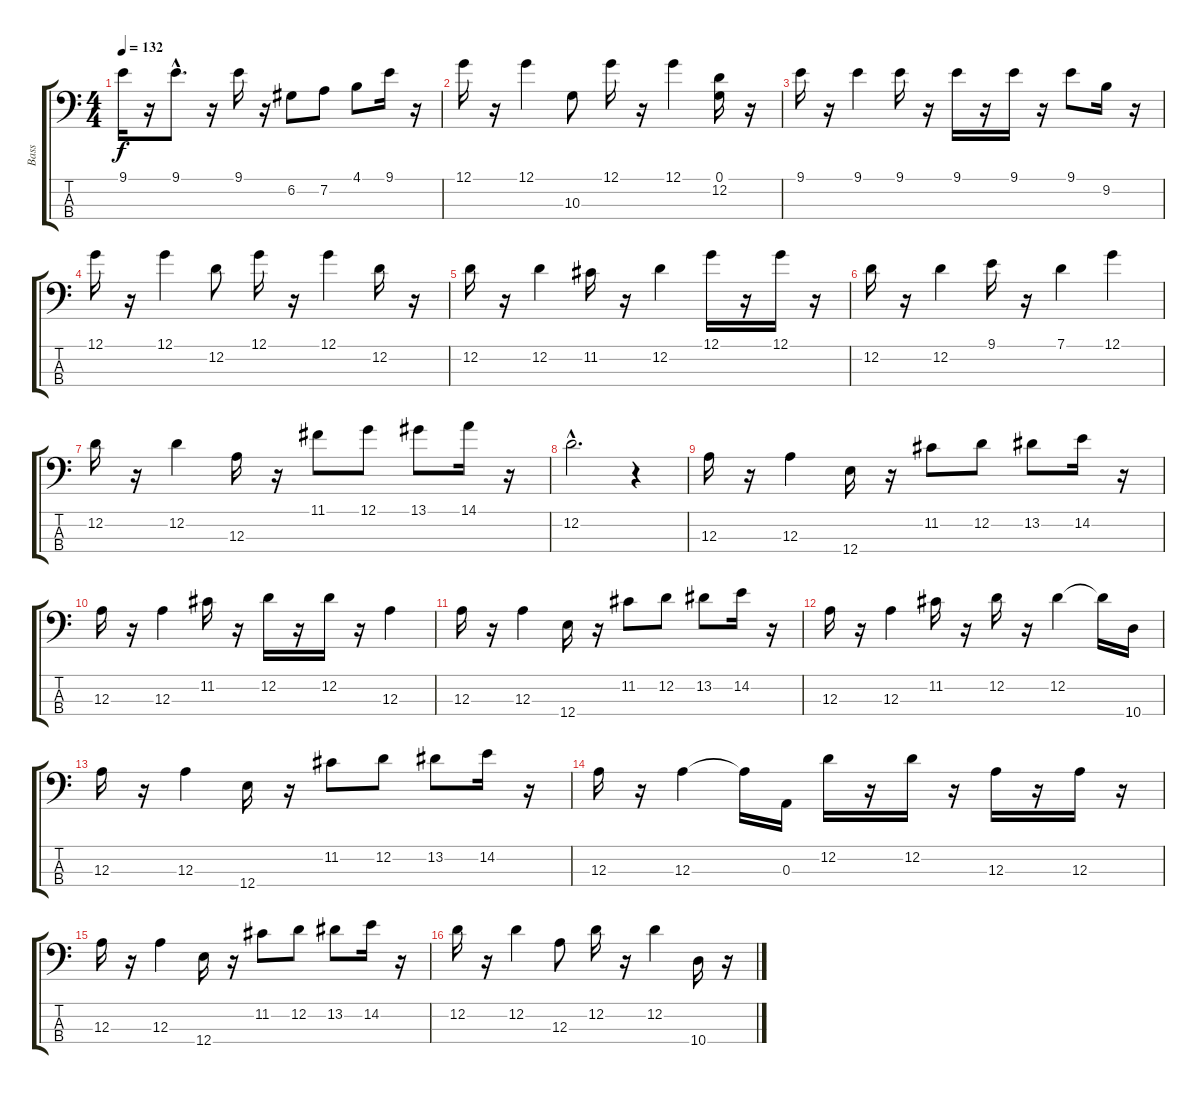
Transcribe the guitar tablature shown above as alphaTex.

\track ("Bass" "Bass") {instrument electricbassfinger}
\staff {score tabs}
\tuning (G2 D2 A1 E1) {hide}
\ts (4 4)
\tempo 132
\clef f4
\ks c
9.1.16{dy f} r.16 9.1{hac}.8{d} r.16 9.1.16 r.16 6.2.8 7.2.8 4.1.8 9.1.16 r.16 |
12.1.16 r.16 12.1.4 10.3.8 12.1.16 r.16 12.1.4 (0.1 12.2).16 r.16 |
9.1.16 r.16 9.1.4 9.1.16 r.16 9.1.16 r.16 9.1.16 r.16 9.1.8 9.2.16 r.16 |
12.1.16 r.16 12.1.4 12.2.8 12.1.16 r.16 12.1.4 12.2.16 r.16 |
12.2.16 r.16 12.2.4 11.2.16 r.16 12.2.4 12.1.16 r.16 12.1.16 r.16 |
12.2.16 r.16 12.2.4 9.1.16 r.16 7.1.4 12.1.4 |
12.2.16 r.16 12.2.4 12.3.16 r.16 11.1.8 12.1.8 13.1.8 14.1.16 r.16 |
12.2{hac}.2{d} r.4 |
12.3.16 r.16 12.3.4 12.4.16 r.16 11.2.8 12.2.8 13.2.8 14.2.16 r.16 |
12.3.16 r.16 12.3.4 11.2.16 r.16 12.2.16 r.16 12.2.16 r.16 12.3.4 |
12.3.16 r.16 12.3.4 12.4.16 r.16 11.2.8 12.2.8 13.2.8 14.2.16 r.16 |
12.3.16 r.16 12.3.4 11.2.16 r.16 12.2.16 r.16 12.2.4 12.2{t}.16 10.4.16 |
12.3.16 r.16 12.3.4 12.4.16 r.16 11.2.8 12.2.8 13.2.8 14.2.16 r.16 |
12.3.16 r.16 12.3.4 12.3{t}.16 0.3.16 12.2.16 r.16 12.2.16 r.16 12.3.16 r.16 12.3.16 r.16 |
12.3.16 r.16 12.3.4 12.4.16 r.16 11.2.8 12.2.8 13.2.8 14.2.16 r.16 |
12.2.16 r.16 12.2.4 12.3.8 12.2.16 r.16 12.2.4 10.4.16 r.16
